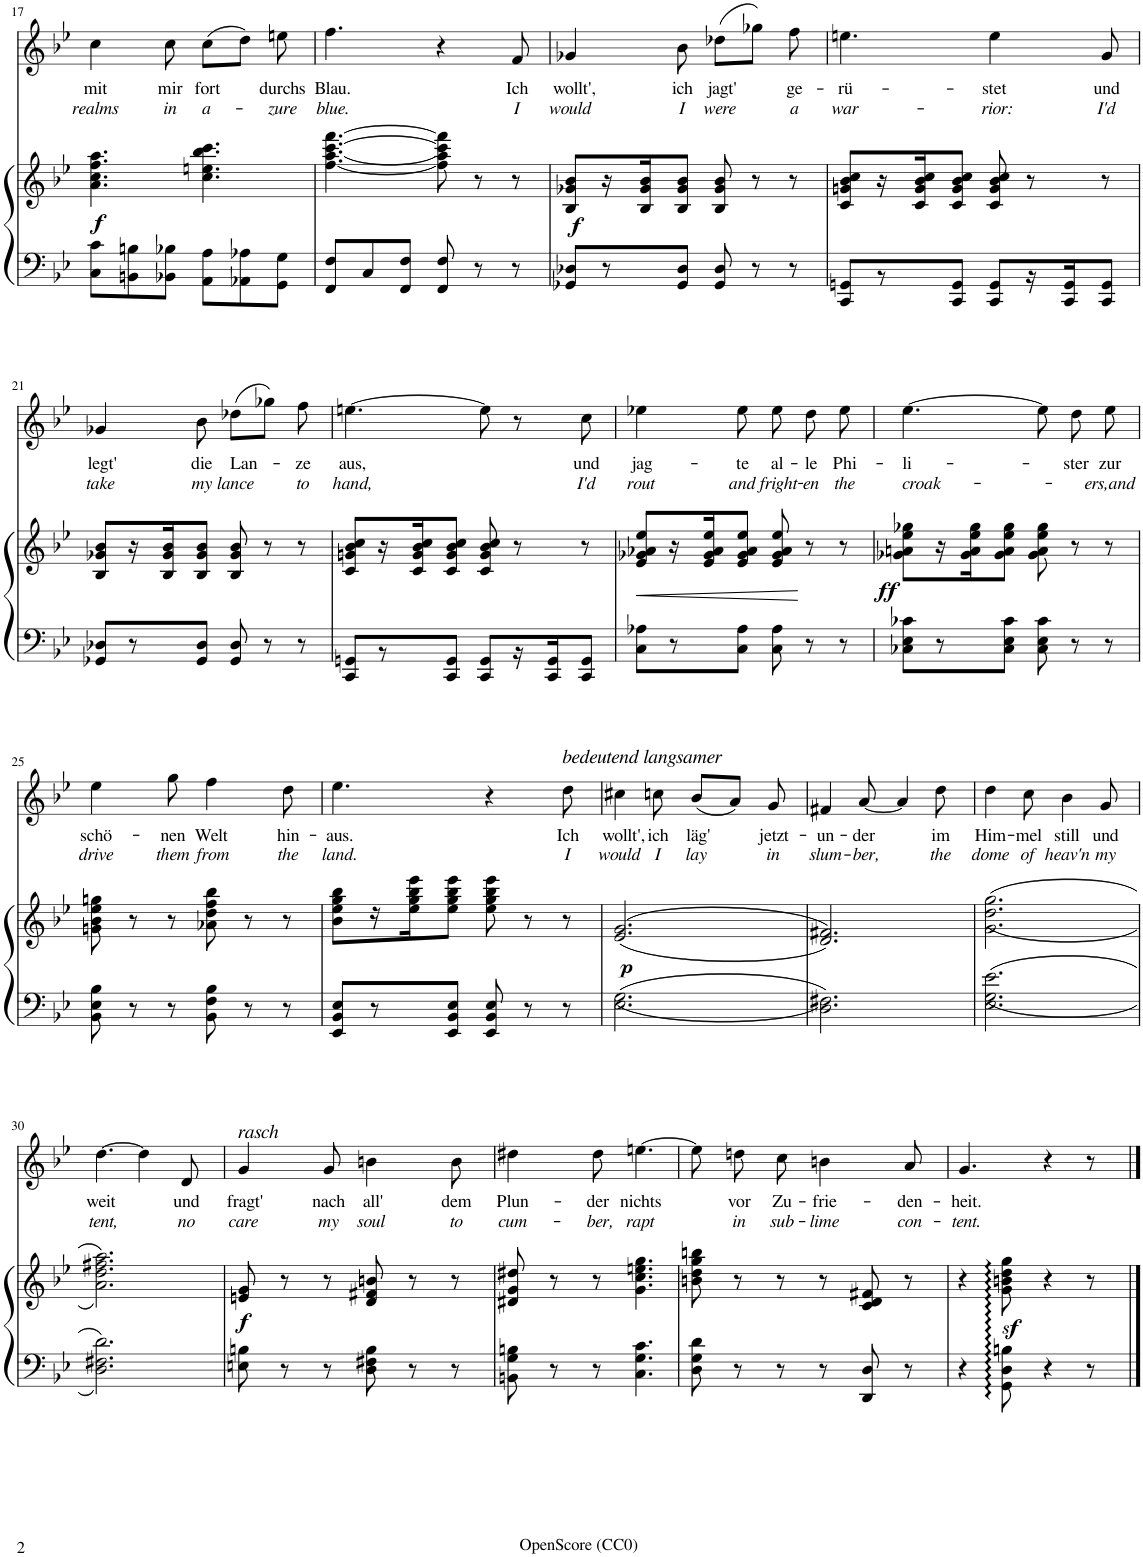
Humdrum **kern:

**kern	**kern	**dynam	**kern	**text	**text
*part2	*part2	*part2	*part1	*part1	*part1
*staff3	*staff2	*staff2/3	*staff1	*staff1	*staff1
*I"Piano	*	*	*I"Voice	*	*
*I'Pno	*	*	*	*	*
!!LO:PB:g=z
*clefF4	*clefG2	*	*clefG2	*	*
*k[b-e-]	*k[b-e-]	*	*k[b-e-]	*	*
*M6/8	*M6/8	*	*M6/8	*	*
=17	=17	=17	=17	=17	=17
!	!	!LO:DY:b	!	!LO:LY:b	!LO:LY:b
8C\ 8c\L	4.a\ 4.cc\ 4.ff\ 4.aa\	f	4cc\	mit	realms
8BBn\ 8Bn\	.	.	.	.	.
!	!	!	!	!LO:LY:b	!LO:LY:b
8BB-X\ 8B-X\J	.	.	8cc\	mir	in
!	!	!	!	!LO:LY:b	!LO:LY:b
8AA\ 8A\L	4.cc\ 4.een\ 4.bb-\ 4.ccc\	.	(8cc\L	fort	a-
8AA-X\ 8A-X\	.	.	8dd\J)	.	.
!	!	!	!	!LO:LY:b	!LO:LY:b
8GG\ 8G\J	.	.	8een\	durchs	-zure
=18	=18	=18	=18	=18	=18
!	!	!	!	!LO:LY:b	!LO:LY:b
8FF/ 8F/L	[4.ff\ [<4.aa\ [4.ccc\ [4.fff\	.	4.ff\	Blau.	blue.
8C/	.	.	.	.	.
8FF/ 8F/J	.	.	.	.	.
8FF/ 8F/	8ff\] 8aa\] 8ccc\] 8fff\]	.	4r	.	.
8r	8r	.	.	.	.
!	!	!	!	!LO:LY:b	!LO:LY:b
8r	8r	.	8f/	Ich	I
=19	=19	=19	=19	=19	=19
!	!	!LO:DY:b	!	!LO:LY:b	!LO:LY:b
8GG-X/ 8D-X/L	8B-/ 8g-X/ 8b-/L	f	4g-X/	wollt',	would
8r	16r	.	.	.	.
.	16B-/ 16g-/ 16b-/J	.	.	.	.
!	!	!	!	!LO:LY:b	!LO:LY:b
8GG-/ 8D-/J	8B-/ 8g-/ 8b-/J	.	8b-\	ich	I
!	!	!	!	!LO:LY:b	!LO:LY:b
8GG-/ 8D-/	8B-/ 8g-/ 8b-/	.	(8dd-X\L	jagt'	were
8r	8r	.	8gg-X\J)	.	.
!	!	!	!	!LO:LY:b	!LO:LY:b
8r	8r	.	8ff\	ge-	a
=20	=20	=20	=20	=20	=20
!	!	!	!	!LO:LY:b	!LO:LY:b
8CC/ 8GGn/L	8c/ 8gn/ 8b-/ 8cc/L	.	4.een\	-rü-	war-
8r	16r	.	.	.	.
.	16c/ 16g/ 16b-/ 16cc/J	.	.	.	.
8CC/ 8GG/J	8c/ 8g/ 8b-/ 8cc/J	.	.	.	.
!	!	!	!	!LO:LY:b	!LO:LY:b
8CC/ 8GG/L	8c/ 8g/ 8b-/ 8cc/	.	4ee\	-stet	-rior:
16r	8r	.	.	.	.
16CC/ 16GG/J	.	.	.	.	.
!	!	!	!	!LO:LY:b	!LO:LY:b
8CC/ 8GG/J	8r	.	8g/	und	I'd
!!LO:LB:g=z
=21	=21	=21	=21	=21	=21
!	!	!	!	!LO:LY:b	!LO:LY:b
8GG-X/ 8D-X/L	8B-/ 8g-X/ 8b-/L	.	4g-X/	legt'	take
8r	16r	.	.	.	.
.	16B-/ 16g-/ 16b-/J	.	.	.	.
!	!	!	!	!LO:LY:b	!LO:LY:b
8GG-/ 8D-/J	8B-/ 8g-/ 8b-/J	.	8b-\	die	my
!	!	!	!	!LO:LY:b	!LO:LY:b
8GG-/ 8D-/	8B-/ 8g-/ 8b-/	.	(8dd-X\L	Lan-	lance
8r	8r	.	8gg-X\J)	.	.
!	!	!	!	!LO:LY:b	!LO:LY:b
8r	8r	.	8ff\	-ze	to
=22	=22	=22	=22	=22	=22
!	!	!	!	!LO:LY:b	!LO:LY:b
8CC/ 8GGn/L	8c/ 8gn/ 8b-/ 8cc/L	.	[4.een\	aus,	hand,
8r	16r	.	.	.	.
.	16c/ 16g/ 16b-/ 16cc/J	.	.	.	.
8CC/ 8GG/J	8c/ 8g/ 8b-/ 8cc/J	.	.	.	.
8CC/ 8GG/L	8c/ 8g/ 8b-/ 8cc/	.	8ee\]	.	.
16r	8r	.	8r	.	.
16CC/ 16GG/J	.	.	.	.	.
!	!	!	!	!LO:LY:b	!LO:LY:b
8CC/ 8GG/J	8r	.	8cc\	und	I'd
=23	=23	=23	=23	=23	=23
!	!	!LO:HP:b	!	!LO:LY:b	!LO:LY:b
8C\ 8A-X\L	8e-/ 8g-X/ 8a-X/ 8ee-/L	<	4ee-X\	jag-	rout
8r	16r	.	.	.	.
.	16e-/ 16g-/ 16a-/ 16ee-/J	.	.	.	.
!	!	!	!	!LO:LY:b	!LO:LY:b
8C\ 8A-\J	8e-/ 8g-/ 8a-/ 8ee-/J	.	8ee-\	-te	and
!	!	!	!	!LO:LY:b	!LO:LY:b
8C\ 8A-\	8e-/ 8g-/ 8a-/ 8ee-/	.	8ee-\	al-	fright-
!	!	!	!	!LO:LY:b	!LO:LY:b
8r	8r	[	8dd\	-le	-en
!	!	!	!	!LO:LY:b	!LO:LY:b
8r	8r	.	8ee-\	Phi-	the
=24	=24	=24	=24	=24	=24
!	!	!LO:DY:b	!	!LO:LY:b	!LO:LY:b
8C-X\ 8E-\ 8c-X\L	8g-X\ 8an\ 8ee-\ 8gg-X\L	ff	[4.ee-\	-li-	croak-
8r	16r	.	.	.	.
.	16g-\ 16a\ 16ee-\ 16gg-\J	.	.	.	.
8C-\ 8E-\ 8c-\J	8g-\ 8a\ 8ee-\ 8gg-\J	.	.	.	.
8C-\ 8E-\ 8c-\	8g-\ 8a\ 8ee-\ 8gg-\	.	8ee-\]	.	.
!	!	!	!	!LO:LY:b	!
8r	8r	.	8dd\	-ster	.
!	!	!	!	!LO:LY:b	!LO:LY:b
8r	8r	.	8ee-\	zur	-ers,and
!!LO:LB:g=z
=25	=25	=25	=25	=25	=25
!	!	!	!	!LO:LY:b	!LO:LY:b
8BB-\ 8E-\ 8B-\	8gn\ 8b-\ 8ee-\ 8ggn\	.	4ee-\	schö-	drive
8r	8r	.	.	.	.
!	!	!	!	!LO:LY:b	!LO:LY:b
8r	8r	.	8gg\	-nen	them
!	!	!	!	!LO:LY:b	!LO:LY:b
8BB-\ 8F\ 8B-\	8a-X\ 8dd\ 8ff\ 8bb-\	.	4ff\	Welt	from
8r	8r	.	.	.	.
!	!	!	!	!LO:LY:b	!LO:LY:b
8r	8r	.	8dd\	hin-	the
=26	=26	=26	=26	=26	=26
!	!	!	!	!LO:LY:b	!LO:LY:b
8EE-/ 8BB-/ 8E-/L	8b-\ 8ee-\ 8gg\ 8bb-\L	.	4.ee-\	-aus.	land.
8r	16r	.	.	.	.
.	16ee-\ 16gg\ 16bb-\ 16eee-\J	.	.	.	.
8EE-/ 8BB-/ 8E-/J	8ee-\ 8gg\ 8bb-\ 8eee-\J	.	.	.	.
8EE-/ 8BB-/ 8E-/	8ee-\ 8gg\ 8bb-\ 8eee-\	.	4r	.	.
8r	8r	.	.	.	.
!	!	!	!LO:TX:a:i:t=bedeutend langsamer	!	!
!	!	!	!	!LO:LY:b	!LO:LY:b
8r	8r	.	8dd\	Ich	I
=27	=27	=27	=27	=27	=27
!	!	!LO:DY:b	!	!LO:LY:b	!LO:LY:b
2.E-\ 2.G\	(>(2.e-/ 2.g/	p	4cc#X\	wollt',	would
!	!	!	!	!LO:LY:b	!LO:LY:b
.	.	.	8ccn\	ich	I
!	!	!	!	!LO:LY:b	!LO:LY:b
.	.	.	(8b-/L	läg'	lay
.	.	.	8a/J)	.	.
!	!	!	!	!LO:LY:b	!LO:LY:b
.	.	.	8g/	jetzt-	in
=28	=28	=28	=28	=28	=28
!	!	!	!	!LO:LY:b	!LO:LY:b
2.D\ 2.F#X\	2.d/ 2.f#X/))	.	4f#X/	-un-	slum-
!	!	!	!	!LO:LY:b	!LO:LY:b
.	.	.	[8a/	-der	-ber,
.	.	.	4a/]	.	.
!	!	!	!	!LO:LY:b	!LO:LY:b
.	.	.	8dd\	im	the
=29	=29	=29	=29	=29	=29
!	!	!	!	!LO:LY:b	!LO:LY:b
2.E-\ 2.G\ 2.e-\	(<(2.g\ 2.dd\ 2.gg\	.	4dd\	Him-	dome
!	!	!	!	!LO:LY:b	!LO:LY:b
.	.	.	8cc\	-mel	of
!	!	!	!	!LO:LY:b	!LO:LY:b
.	.	.	4b-\	still	heav'n
!	!	!	!	!LO:LY:b	!LO:LY:b
.	.	.	8g/	und	my
!!LO:LB:g=z
=30	=30	=30	=30	=30	=30
!	!	!	!	!LO:LY:b	!LO:LY:b
2.D\ 2.F#X\ 2.d\	2.a\ 2.dd\ 2.ff#X\ 2.aa\))	.	[4.dd\	weit	tent,
.	.	.	4dd\]	.	.
!	!	!	!	!LO:LY:b	!LO:LY:b
.	.	.	8d/	und	no
=31	=31	=31	=31	=31	=31
!	!	!	!LO:TX:a:i:t=rasch	!	!
!	!	!LO:DY:b	!	!LO:LY:b	!LO:LY:b
8En\ 8Bn\	8en/ 8g/	f	4g/	fragt'	care
8r	8r	.	.	.	.
!	!	!	!	!LO:LY:b	!LO:LY:b
8r	8r	.	8g/	nach	my
!	!	!	!	!LO:LY:b	!LO:LY:b
8D\ 8F#X\ 8B\	8d/ 8f#X/ 8bn/	.	4bn\	all'	soul
8r	8r	.	.	.	.
!	!	!	!	!LO:LY:b	!LO:LY:b
8r	8r	.	8b\	dem	to
=32	=32	=32	=32	=32	=32
!	!	!	!	!LO:LY:b	!LO:LY:b
8BBn\ 8G\ 8Bn\	8d#X/ 8g/ 8dd#X/	.	4dd#X\	Plun-	cum-
8r	8r	.	.	.	.
!	!	!	!	!LO:LY:b	!LO:LY:b
8r	8r	.	8dd#\	-der	-ber,
!	!	!	!	!LO:LY:b	!LO:LY:b
4.C\ 4.G\ 4.c\	4.g\ 4.cc\ 4.een\ 4.gg\	.	[4.een\	nichts	rapt
=33	=33	=33	=33	=33	=33
8D\ 8G\ 8d\	8bn\ 8dd\ 8gg\ 8bbn\	.	8ee\]	.	.
!	!	!	!	!LO:LY:b	!LO:LY:b
8r	8r	.	8ddn\	vor	in
!	!	!	!	!LO:LY:b	!LO:LY:b
8r	8r	.	8cc\	Zu-	sub-
!	!	!	!	!LO:LY:b	!LO:LY:b
8r	8r	.	4bn\	-frie-	-lime
8DD/ 8D/	8c/ 8d/ 8f#X/	.	.	.	.
!	!	!	!	!LO:LY:b	!LO:LY:b
8r	8r	.	8a/	-den-	con-
=34	=34	=34	=34	=34	=34
!	!	!	!	!LO:LY:b	!LO:LY:b
4r	4r	.	4.g/	-heit.	-tent.
8GG\:: 8D\:: 8Bn\::	8g\z<:: 8bn\z<:: 8dd\z<:: 8gg\z<::	.	.	.	.
4r	4r	.	4r	.	.
8r	8r	.	8r	.	.
==	==	==	==	==	==
*-	*-	*-	*-	*-	*-
